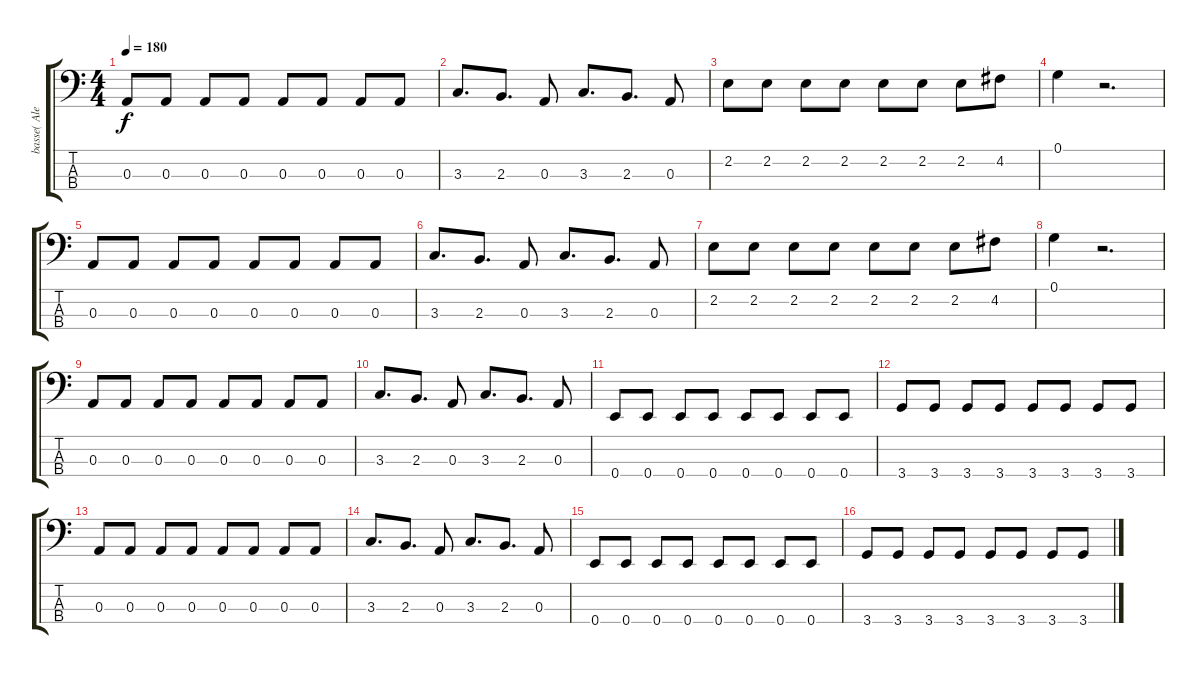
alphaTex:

\track ("basse( Alex )" "basse( Ale") {instrument electricbasspick}
\staff {score tabs}
\tuning (G2 D2 A1 E1) {hide}
\ts (4 4)
\tempo 180
\clef f4
\ks c
0.3.8{dy f} 0.3.8 0.3.8 0.3.8 0.3.8 0.3.8 0.3.8 0.3.8 |
3.3.8{d} 2.3.8{d} 0.3.8 3.3.8{d} 2.3.8{d} 0.3.8 |
2.2.8 2.2.8 2.2.8 2.2.8 2.2.8 2.2.8 2.2.8 4.2.8 |
0.1.4 r.2{d} |
0.3.8 0.3.8 0.3.8 0.3.8 0.3.8 0.3.8 0.3.8 0.3.8 |
3.3.8{d} 2.3.8{d} 0.3.8 3.3.8{d} 2.3.8{d} 0.3.8 |
2.2.8 2.2.8 2.2.8 2.2.8 2.2.8 2.2.8 2.2.8 4.2.8 |
0.1.4 r.2{d} |
0.3.8 0.3.8 0.3.8 0.3.8 0.3.8 0.3.8 0.3.8 0.3.8 |
3.3.8{d} 2.3.8{d} 0.3.8 3.3.8{d} 2.3.8{d} 0.3.8 |
0.4.8 0.4.8 0.4.8 0.4.8 0.4.8 0.4.8 0.4.8 0.4.8 |
3.4.8 3.4.8 3.4.8 3.4.8 3.4.8 3.4.8 3.4.8 3.4.8 |
0.3.8 0.3.8 0.3.8 0.3.8 0.3.8 0.3.8 0.3.8 0.3.8 |
3.3.8{d} 2.3.8{d} 0.3.8 3.3.8{d} 2.3.8{d} 0.3.8 |
0.4.8 0.4.8 0.4.8 0.4.8 0.4.8 0.4.8 0.4.8 0.4.8 |
3.4.8 3.4.8 3.4.8 3.4.8 3.4.8 3.4.8 3.4.8 3.4.8
